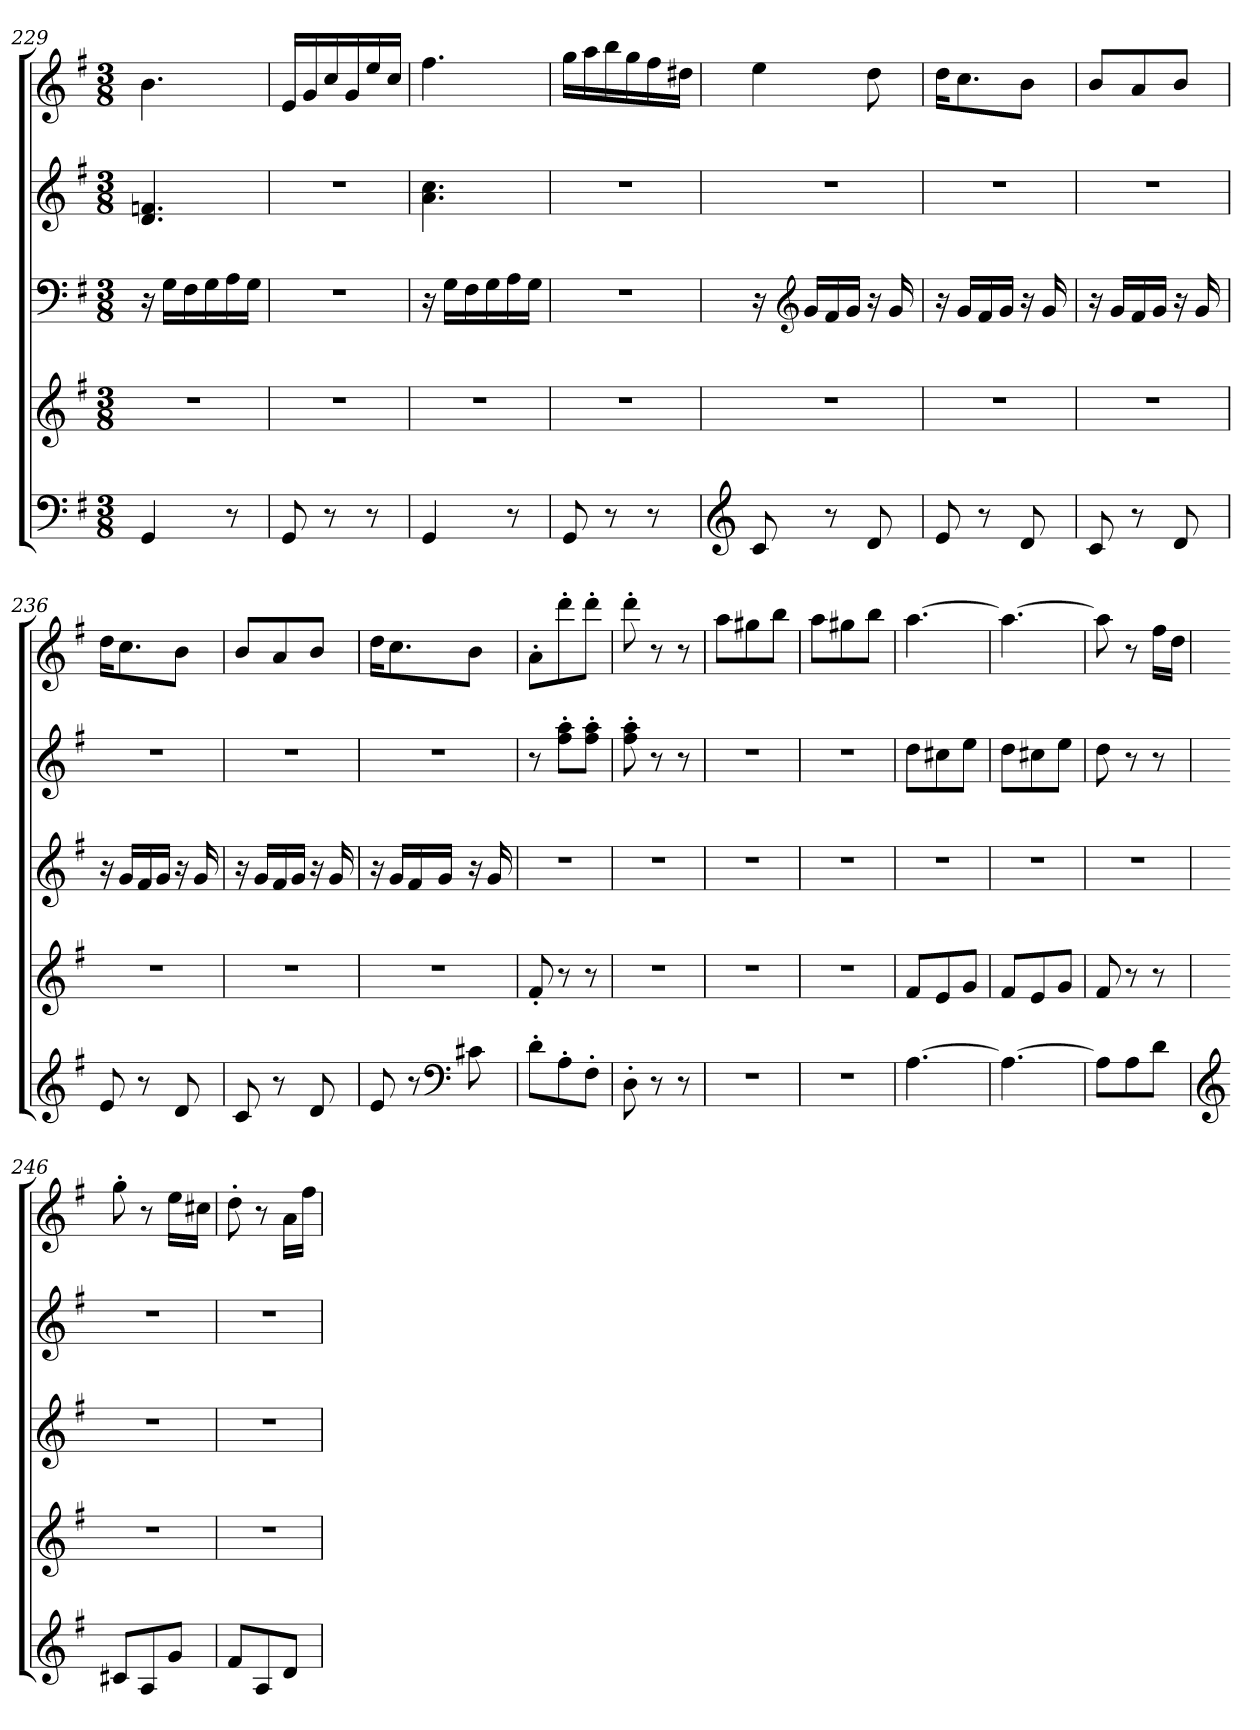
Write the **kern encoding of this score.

**kern	**kern	**kern	**kern	**kern
*part5	*part4	*part3	*part2	*part1
*staff5	*staff4	*staff3	*staff2	*staff1
*clefF4	*clefG2	*clefF4	*clefG2	*clefG2
*k[f#]	*k[f#]	*k[f#]	*k[f#]	*k[f#]
*M3/8	*M3/8	*M3/8	*M3/8	*M3/8
=229	=229	=229	=229	=229
4GG/	4.r	16r	4.d/ 4.fn/	4.b\
.	.	16G\LL	.	.
.	.	16F#\	.	.
.	.	16G\	.	.
8r	.	16A\	.	.
.	.	16G\JJ	.	.
=230	=230	=230	=230	=230
8GG/	4.r	4.r	4.r	16e/LL
.	.	.	.	16g/
8r	.	.	.	16cc/
.	.	.	.	16g/
8r	.	.	.	16ee/
.	.	.	.	16cc/JJ
=231	=231	=231	=231	=231
4GG/	4.r	16r	4.a\ 4.cc\	4.ff#\
.	.	16G\LL	.	.
.	.	16F#\	.	.
.	.	16G\	.	.
8r	.	16A\	.	.
.	.	16G\JJ	.	.
!!LO:LB:g=z
=232	=232	=232	=232	=232
8GG/	4.r	4.r	4.r	16gg\LL
.	.	.	.	16aa\
8r	.	.	.	16bb\
.	.	.	.	16gg\
8r	.	.	.	16ff#\
.	.	.	.	16dd#X\JJ
=233	=233	=233	=233	=233
*clefG2	*	*	*	*
*	*	*	*	*MM159
8c/	4.r	16r	4.r	4ee\
*	*	*clefG2	*	*
.	.	16g/LL	.	.
8r	.	16f#/	.	.
.	.	16g/JJ	.	.
8d/	.	16r	.	8dd\
.	.	16g/	.	.
=234	=234	=234	=234	=234
8e/	4.r	16r	4.r	16dd\KL
.	.	16g/LL	.	8.cc\
8r	.	16f#/	.	.
.	.	16g/JJ	.	.
8d/	.	16r	.	8b\J
.	.	16g/	.	.
=235	=235	=235	=235	=235
8c/	4.r	16r	4.r	8b/L
.	.	16g/LL	.	.
8r	.	16f#/	.	8a/
.	.	16g/JJ	.	.
8d/	.	16r	.	8b/J
.	.	16g/	.	.
=236	=236	=236	=236	=236
8e/	4.r	16r	4.r	16dd\KL
.	.	16g/LL	.	8.cc\
8r	.	16f#/	.	.
.	.	16g/JJ	.	.
8d/	.	16r	.	8b\J
.	.	16g/	.	.
!!LO:PB:g=z
=237	=237	=237	=237	=237
8c/	4.r	16r	4.r	8b/L
.	.	16g/LL	.	.
8r	.	16f#/	.	8a/
.	.	16g/JJ	.	.
8d/	.	16r	.	8b/J
.	.	16g/	.	.
=238	=238	=238	=238	=238
8e/	4.r	16r	4.r	16dd\KL
.	.	16g/LL	.	8.cc\
8r	.	16f#/	.	.
.	.	16g/JJ	.	.
*clefF4	*	*	*	*
8c#X\	.	16r	.	8b\J
.	.	16g/	.	.
=239	=239	=239	=239	=239
8d'\L	8f#'/	4.r	8r	8a'\L
8A'\	8r	.	8ff#\' 8aa\'L	8ddd'\
8F#'\J	8r	.	8ff#\' 8aa\'J	8ddd'\J
=240	=240	=240	=240	=240
*	*	*	*	*MM138
8D'\	4.r	4.r	8ff#\' 8aa\'	8ddd'\
8r	.	.	8r	8r
8r	.	.	8r	8r
=241	=241	=241	=241	=241
*	*	*	*	*MM159
4.r	4.r	4.r	4.r	8aa\L
.	.	.	.	8gg#X\
.	.	.	.	8bb\J
=242	=242	=242	=242	=242
4.r	4.r	4.r	4.r	8aa\L
.	.	.	.	8gg#X\
.	.	.	.	8bb\J
=243	=243	=243	=243	=243
*	*	*	*	*MM159
[4.A\	8f#/L	4.r	8dd\L	[4.aa\
.	8e/	.	8cc#X\	.
.	8g/J	.	8ee\J	.
!!LO:LB:g=z
=244	=244	=244	=244	=244
4.A\_	8f#/L	4.r	8dd\L	4.aa\_
.	8e/	.	8cc#X\	.
.	8g/J	.	8ee\J	.
=245	=245	=245	=245	=245
8A\L]	8f#/	4.r	8dd\	8aa\]
8A\	8r	.	8r	8r
8d\J	8r	.	8r	16ff#\LL
.	.	.	.	16dd\JJ
=246	=246	=246	=246	=246
*clefG2	*	*	*	*
8c#X/L	4.r	4.r	4.r	8gg'\
8A/	.	.	.	8r
8g/J	.	.	.	16ee\LL
.	.	.	.	16cc#X\JJ
=247	=247	=247	=247	=247
8f#/L	4.r	4.r	4.r	8dd'\
8A/	.	.	.	8r
8d/J	.	.	.	16a\LL
.	.	.	.	16ff#\JJ
=	=	=	=	=
*-	*-	*-	*-	*-
